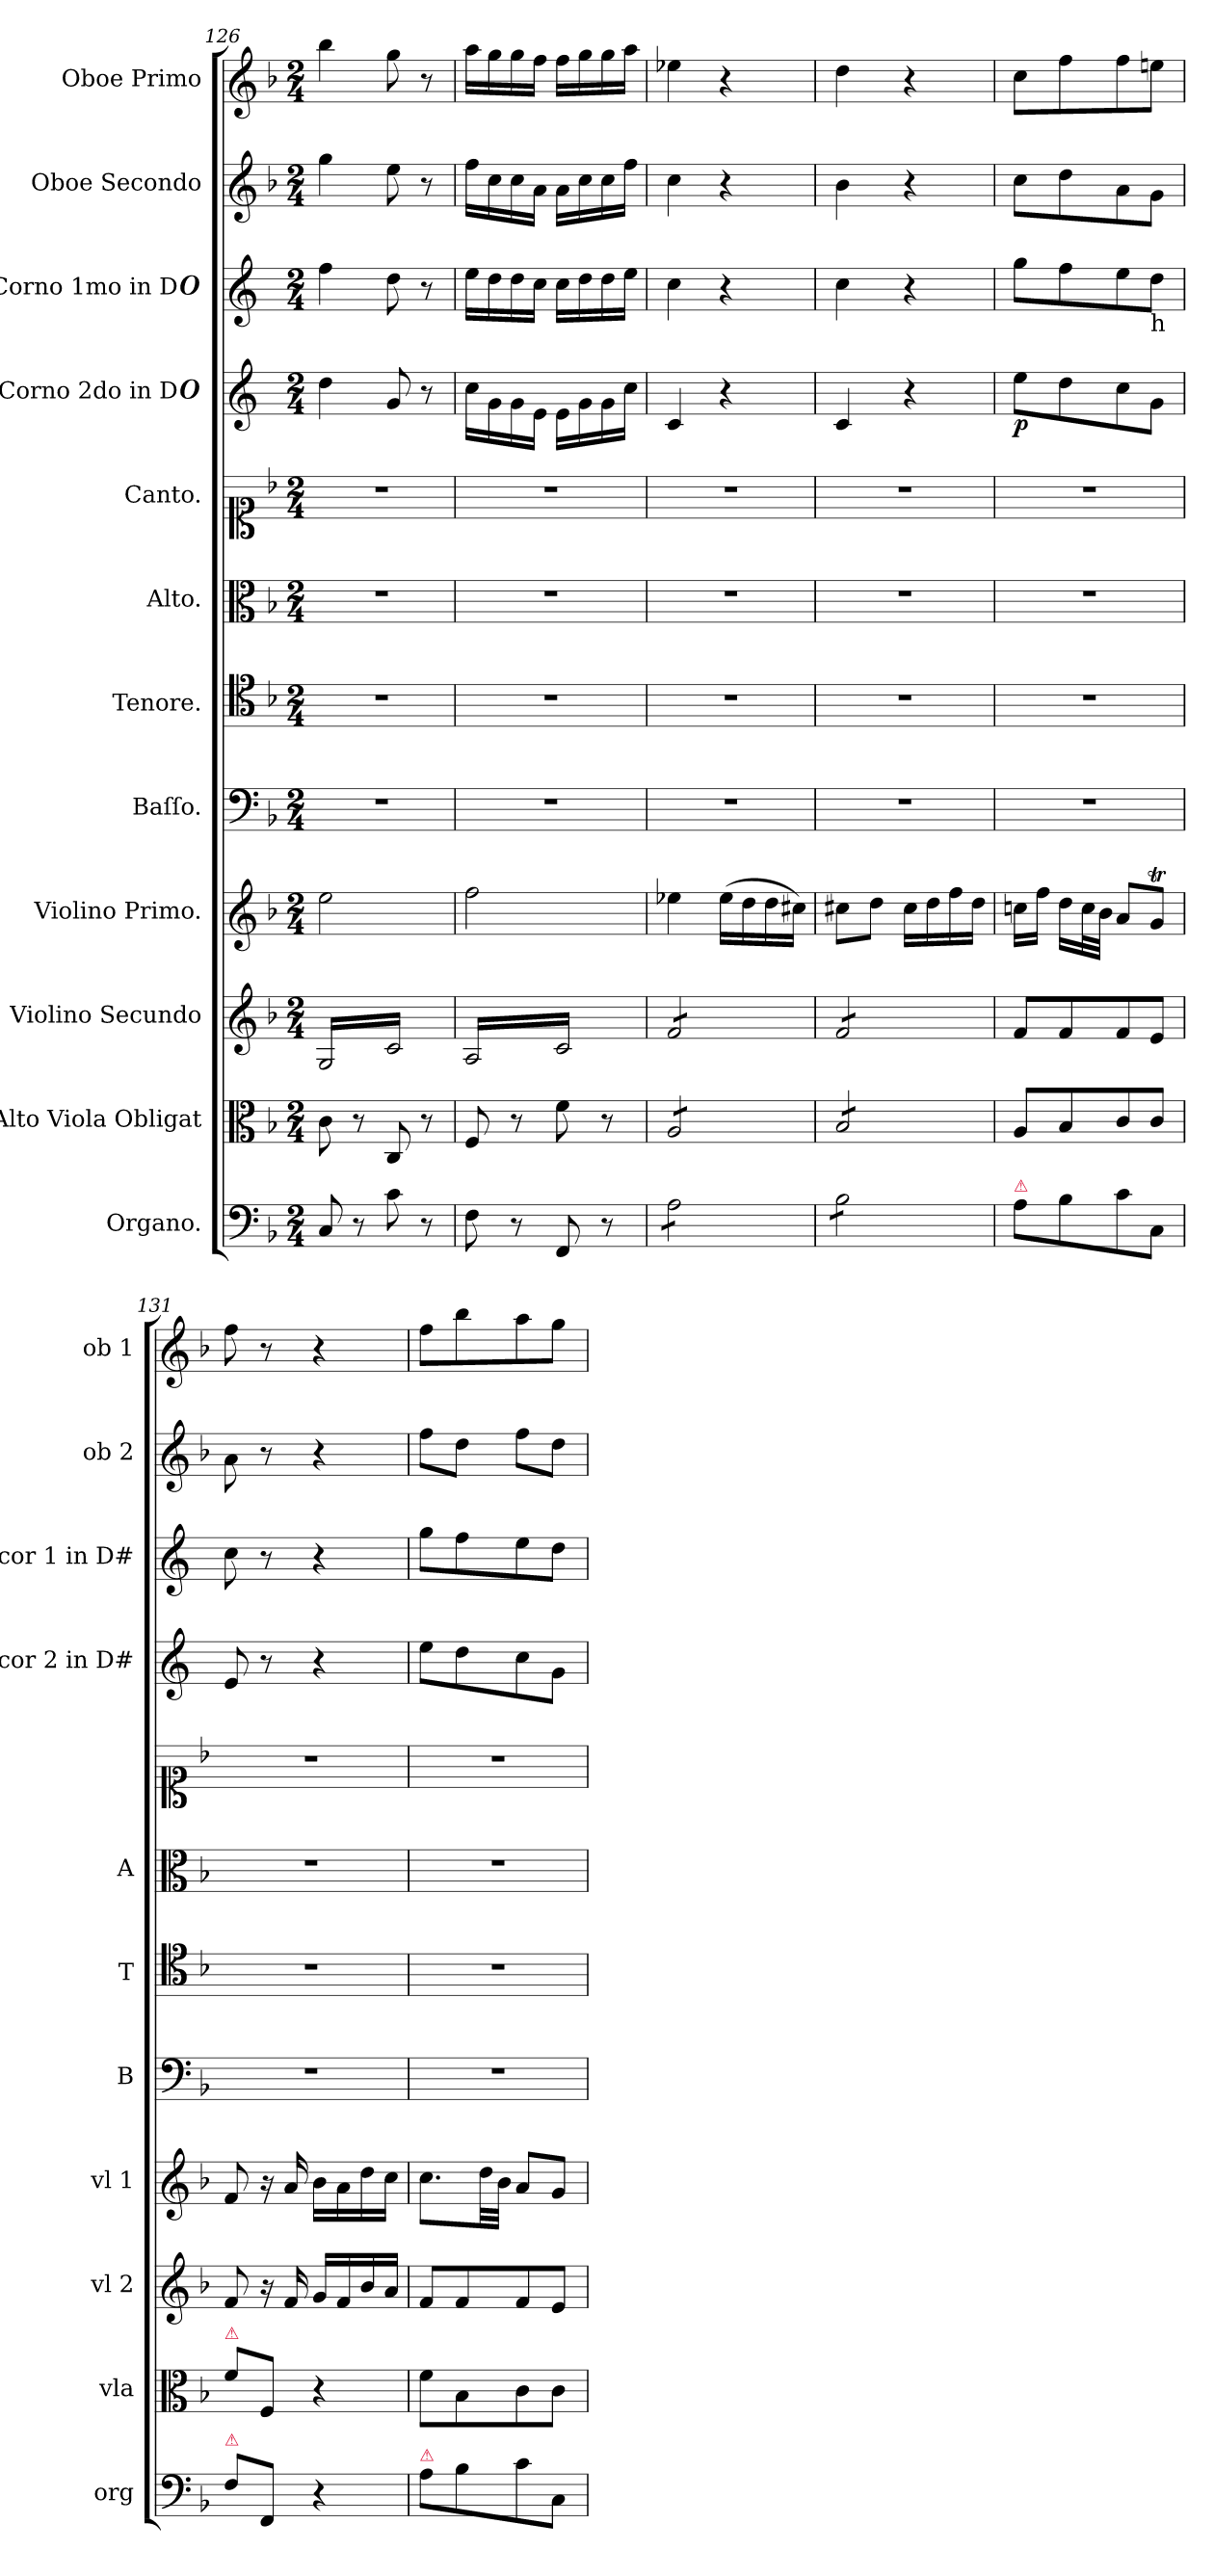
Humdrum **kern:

**kern	**kern	**kern	**kern	**kern	**kern	**kern	**kern	**kern	**dynam	**kern	**kern	**kern
*part12	*part11	*part10	*part9	*part8	*part7	*part6	*part5	*part4	*part4	*part3	*part2	*part1
*staff12	*staff11	*staff10	*staff9	*staff8	*staff7	*staff6	*staff5	*staff4	*staff4	*staff3	*staff2	*staff1
*I"Organo.	*I"Alto Viola Obligat	*I"Violino Secundo	*I"Violino Primo.	*I"Baſſo.	*I"Tenore.	*I"Alto.	*I"Canto.	*I"Corno 2do in D#	*	*I"Corno 1mo in D#	*I"Oboe Secondo	*I"Oboe Primo
*I'org	*I'vla	*I'vl 2	*I'vl 1	*I'B	*I'T	*I'A	*	*I'cor 2 in D#	*	*I'cor 1 in D#	*I'ob 2	*I'ob 1
*clefF4	*clefC3	*clefG2	*clefG2	*clefF4	*clefC4	*clefC3	*clefC1	*clefG2	*	*clefG2	*clefG2	*clefG2
*	*	*	*	*	*	*	*	*ITrd4c7	*	*ITrd4c7	*	*
*k[b-]	*k[b-]	*k[b-]	*k[b-]	*k[b-]	*k[b-]	*k[b-]	*k[b-]	*k[b-]	*	*k[b-]	*k[b-]	*k[b-]
*F:	*F:	*F:	*F:	*F:	*F:	*F:	*F:	*F:	*	*F:	*F:	*F:
*M2/4	*M2/4	*M2/4	*M2/4	*M2/4	*M2/4	*M2/4	*M2/4	*M2/4	*	*M2/4	*M2/4	*M2/4
=126	=126	=126	=126	=126	=126	=126	=126	=126	=126	=126	=126	=126
*	*	*tremolo	*	*	*	*	*	*	*	*	*	*
8C/	8c\	16G/LL	2ee\	2r	2r	2r	2r	4g\	.	4b-\	4gg\	4bb-\
.	.	16c/	.	.	.	.	.	.	.	.	.	.
8r	8r	16G/	.	.	.	.	.	.	.	.	.	.
.	.	16c/	.	.	.	.	.	.	.	.	.	.
8c\	8C/	16G/	.	.	.	.	.	8c/	.	8g\	8ee\	8gg\
.	.	16c/	.	.	.	.	.	.	.	.	.	.
8r	8r	16G/	.	.	.	.	.	8r	.	8r	8r	8r
.	.	16c/JJ	.	.	.	.	.	.	.	.	.	.
=127	=127	=127	=127	=127	=127	=127	=127	=127	=127	=127	=127	=127
8F\	8F/	16A/LL	2ff\	2r	2r	2r	2r	16f\LL	.	16a\LL	16ff\LL	16aa\LL
.	.	16c/	.	.	.	.	.	16c\	.	16g\	16cc\	16gg\
8r	8r	16A/	.	.	.	.	.	16c\	.	16g\	16cc\	16gg\
.	.	16c/	.	.	.	.	.	16A\JJ	.	16f\JJ	16a\JJ	16ff\JJ
8FF/	8f\	16A/	.	.	.	.	.	16A\LL	.	16f\LL	16a\LL	16ff\LL
.	.	16c/	.	.	.	.	.	16c\	.	16g\	16cc\	16gg\
8r	8r	16A/	.	.	.	.	.	16c\	.	16g\	16cc\	16gg\
.	.	16c/JJ	.	.	.	.	.	16f\JJ	.	16a\JJ	16ff\JJ	16aa\JJ
=128	=128	=128	=128	=128	=128	=128	=128	=128	=128	=128	=128	=128
*tremolo	*	*	*	*	*	*	*	*	*	*	*	*
*	*tremolo	*	*	*	*	*	*	*	*	*	*	*
8A\L	8A/L	8f/L	4ee-X\	2r	2r	2r	2r	4F/	.	4f\	4cc\	4ee-X\
.	.	.	.	.	.	.	.	.	.	.	.	.
8A\	8A/	8f/	.	.	.	.	.	.	.	.	.	.
.	.	.	.	.	.	.	.	.	.	.	.	.
8A\	8A/	8f/	(16ee-\LL	.	.	.	.	4r	.	4r	4r	4r
.	.	.	16dd\	.	.	.	.	.	.	.	.	.
8A\J	8A/J	8f/J	16dd\	.	.	.	.	.	.	.	.	.
.	.	.	16cc#X\JJ)	.	.	.	.	.	.	.	.	.
=129	=129	=129	=129	=129	=129	=129	=129	=129	=129	=129	=129	=129
8B-\L	8B-/L	8f/L	8cc#X\L	2r	2r	2r	2r	4F/	.	4f\	4b-\	4dd\
8B-\	8B-/	8f/	8dd\J	.	.	.	.	.	.	.	.	.
8B-\	8B-/	8f/	16cc#\LL	.	.	.	.	4r	.	4r	4r	4r
.	.	.	16dd\	.	.	.	.	.	.	.	.	.
8B-\J	8B-/J	8f/J	16ff\	.	.	.	.	.	.	.	.	.
*	*	*Xtremolo	*	*	*	*	*	*	*	*	*	*
*	*Xtremolo	*	*	*	*	*	*	*	*	*	*	*
*Xtremolo	*	*	*	*	*	*	*	*	*	*	*	*
.	.	.	16dd\JJ	.	.	.	.	.	.	.	.	.
=130	=130	=130	=130	=130	=130	=130	=130	=130	=130	=130	=130	=130
!LO:TX:a:color=crimson:t=⚠	!	!	!	!	!	!	!	!	!	!	!	!
8A\L	8A/L	8f/L	16ccn\LL	2r	2r	2r	2r	8a\L	p	8cc\L	8cc\L	8cc\L
.	.	.	16ff\JJ	.	.	.	.	.	.	.	.	.
8B-\	8B-/	8f/	16dd\LL	.	.	.	.	8g\	.	8b-\	8dd\	8ff\
.	.	.	32cc\L	.	.	.	.	.	.	.	.	.
.	.	.	32b-\JJJ	.	.	.	.	.	.	.	.	.
8c\	8c/	8f/	8a/L	.	.	.	.	8f\	.	8a\	8a\	8ff\
!	!	!	!	!	!	!	!	!	!	!LO:TX:b:t=h	!	!
8C/J	8c/J	8e/J	8gT/J	.	.	.	.	8c\J	.	8g\J	8g\J	8een\J
=131	=131	=131	=131	=131	=131	=131	=131	=131	=131	=131	=131	=131
!	!LO:TX:a:color=crimson:t=⚠	!	!	!	!	!	!	!	!	!	!	!
!LO:TX:a:color=crimson:t=⚠	!	!	!	!	!	!	!	!	!	!	!	!
8F\L	8f\L	8f/	8f/	2r	2r	2r	2r	8A/	.	8f\	8a\	8ff\
8FF/J	8F/J	16r	16r	.	.	.	.	8r	.	8r	8r	8r
.	.	16f/	16a/	.	.	.	.	.	.	.	.	.
4r	4r	16g/LL	16b-\LL	.	.	.	.	4r	.	4r	4r	4r
.	.	16f/	16a\	.	.	.	.	.	.	.	.	.
.	.	16b-/	16dd\	.	.	.	.	.	.	.	.	.
.	.	16a/JJ	16cc\JJ	.	.	.	.	.	.	.	.	.
=132	=132	=132	=132	=132	=132	=132	=132	=132	=132	=132	=132	=132
!LO:TX:a:color=crimson:t=⚠	!	!	!	!	!	!	!	!	!	!	!	!
8A\L	8f\L	8f/L	8.cc\L	2r	2r	2r	2r	8a\L	.	8cc\L	8ff\L	8ff\L
8B-\	8B-\	8f/	.	.	.	.	.	8g\	.	8b-\	8dd\J	8bb-\
.	.	.	32dd\LL	.	.	.	.	.	.	.	.	.
.	.	.	32b-\JJJ	.	.	.	.	.	.	.	.	.
8c\	8c\	8f/	8a/L	.	.	.	.	8f\	.	8a\	8ff\L	8aa\
8C/J	8c\J	8e/J	8g/J	.	.	.	.	8c\J	.	8g\J	8dd\J	8gg\J
=	=	=	=	=	=	=	=	=	=	=	=	=
*-	*-	*-	*-	*-	*-	*-	*-	*-	*-	*-	*-	*-
